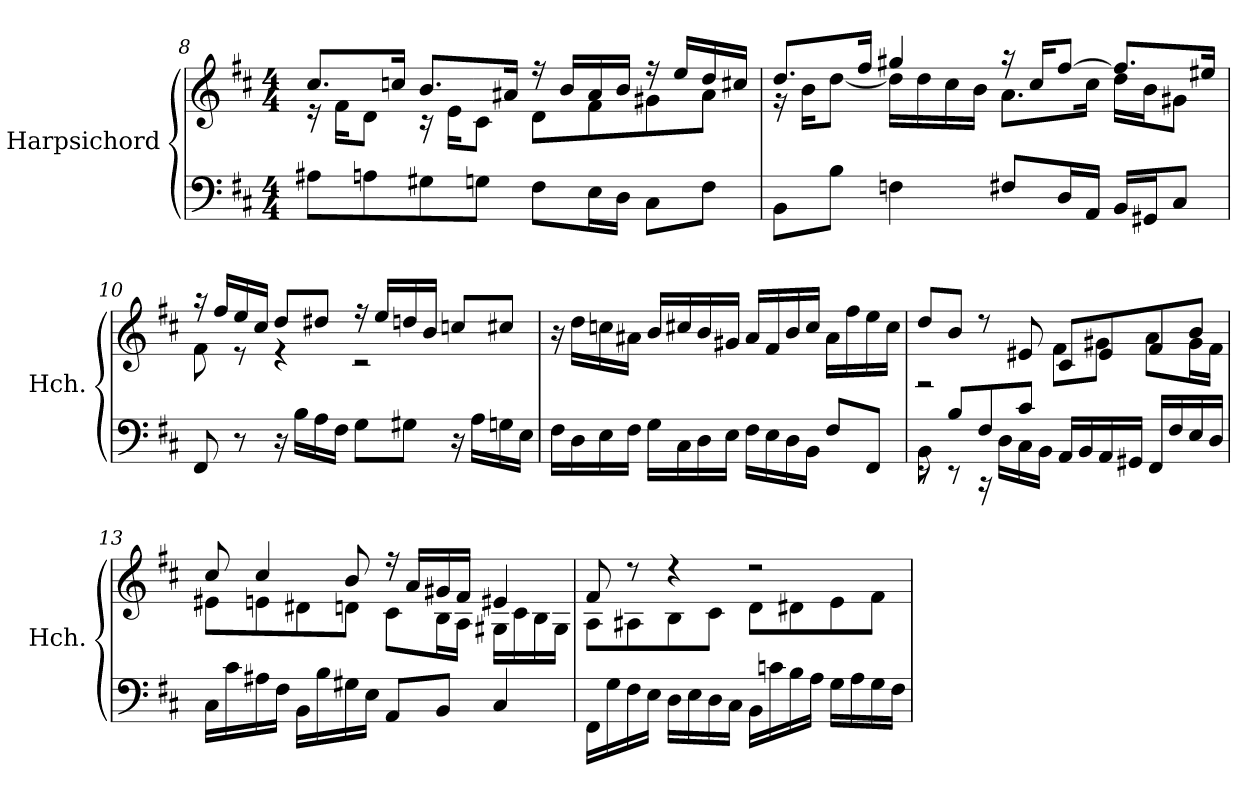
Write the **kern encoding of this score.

**kern	**kern
*part1	*part1
*staff2	*staff1
*I"Harpsichord	*
*I'Hch.	*
!!LO:LB:g=z
*clefF4	*clefG2
*k[f#c#]	*k[f#c#]
*M4/4	*M4/4
=8	=8
*	*^
8A#X\L	8.cc#/L	16r
.	.	16f#\KL
8An\	.	8d\J
.	16ccn/Jk	.
8G#X\	8.b/L	16r
.	.	16e\KL
8Gn\J	.	8c#\J
.	16a#X/Jk	.
8F#\L	16r	8d\L
.	16b/LL	.
16E\L	16a#/	8f#\
16D\JJ	16b/JJ	.
8C#\L	16r	8g#X\
.	16ee/LL	.
8F#\J	16dd/	8a#\J
.	16cc#X/JJ	.
=9	=9	=9
8BB\L	8.dd/L	16r
.	.	16b\KL
8B\J	.	[8dd\J
.	16ff#/Jk	.
4Fn\	4gg#X/	16dd\LL]
.	.	16dd\
.	.	16cc#\
.	.	16b\JJ
8F#X/L	16r	8.a\L
.	16cc#/KL	.
16D/L	[8ff#/J	.
16AA/JJ	.	16cc#\Jk
16BB/LL	8.ff#/L]	16dd\LL
16GG#X/J	.	16b\J
8C#/J	.	8g#X\J
.	16ee#X/Jk	.
!!LO:LB:g=z	!!
=10	=10	=10
8FF#/	16r	8f#\
.	16ff#/LL	.
8r	16ee/	8r
.	16cc#/JJ	.
16r	8dd/L	4r
16B\LL	.	.
16A\	8dd#X/J	.
16F#\JJ	.	.
8G\L	16r	2r
.	16ee/LL	.
8G#X\J	16ddn/	.
.	16b/JJ	.
16r	8ccn/L	.
16A\LL	.	.
16Gn\	8cc#X/J	.
16E\JJ	.	.
*	*v	*v
=11	=11
16F#\LL	16r
16D\	16dd\LL
16E\	16ccn\
16F#\JJ	16a#X\JJ
16G\LL	16b/LL
16C#\	16cc#X/
16D\	16b/
16E\JJ	16g#X/JJ
16F#\LL	16a#/LL
16E\	16f#/
16D\	16b/
16BB\JJ	16cc#/JJ
8F#/L	16a#\LL
.	16ff#\
8FF#/J	16ee\
.	16cc#\JJ
!!LO:PB:g=z
=12	=12
*^	*^
8BB\	8r	8dd/L	2r
8rEE	8B/L	8b/J	.
16rCC	8F#/	8r	.
16D\LL	.	.	.
16C#\	8c#/J	8e#X/	.
16BB\JJ	.	.	.
16AA/LL	2ryy	8c#/L	8f#\L
16BB/	.	.	.
16AA/	.	8e#/	8g#X\J
16GG#X/JJ	.	.	.
16FF#/LL	.	8f#/	8a\L
16F#/	.	.	.
16E/	.	8b/J	16g#\L
16D/JJ	.	.	16f#\JJ
*v	*v	*	*
=13	=13	=13
16C#\LL	8cc#/	8e#X\L
16c#\	.	.
16A#X\	4cc#/	8en\
16F#\JJ	.	.
16BB\LL	.	8d#X\
16B\	.	.
16G#X\	8b/	8dn\J
16E\JJ	.	.
8AA/L	16r	8c#\L
.	16a/LL	.
8BB/J	16g#X/	16B\L
.	16f#/JJ	16A\JJ
4C#/	4e#X/	16G#X\LL
.	.	16c#\
.	.	16B\
.	.	16G#\JJ
!!LO:LB:g=z	!!
=14	=14	=14
16FF#\LL	8f#/	8A\L
16G\	.	.
16F#\	8r	8A#X\
16E\JJ	.	.
16D\LL	4r	8B\
16E\	.	.
16D\	.	8c#\J
16C#\JJ	.	.
16BB\LL	2r	8d\L
16cn\	.	.
16B\	.	8d#X\
16A\JJ	.	.
16G\LL	.	8e\
16A\	.	.
16G\	.	8f#\J
16F#\JJ	.	.
*	*v	*v
=	=
*-	*-
